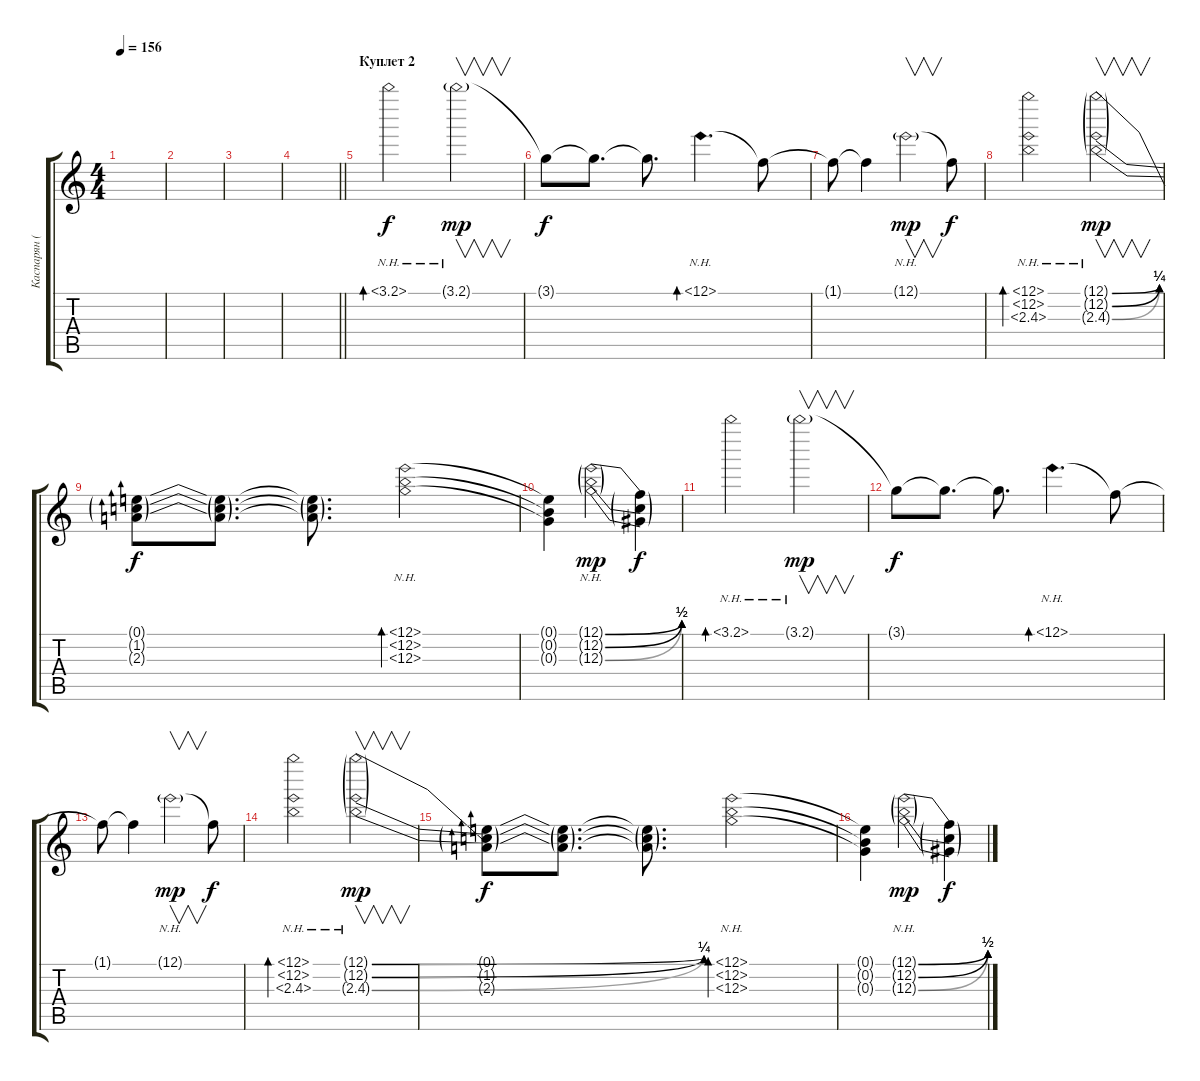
\track ("Каспарян (Соло)" "Каспарян (") {instrument electricguitarjazz}
\staff {score tabs}
\tuning (E4 B3 G3 D3 A2 E2) {hide}
\ts (4 4)
\tempo 156
\clef g2
\ks c
|
|
|
\barLineRight lightlight
|
\section ("" "Куплет 2")
3.1{nh}.2{bd 60} 3.1{nh g}.2{v dy mp} |
3.1{t}.8{dy f} 3.1{t}.8{d} 3.1{t}.8{d} 1.1{nh}.4{d bd 60} 1.1{t}.8 |
1.1{t}.8 1.1{t}.4 1.1{nh g}.2{v dy mp} 1.1{t}.8{dy f} |
(0.1{nh} 1.2{nh} 2.3{nh}).2{bd 60} (0.1{be (bend 0 0 60 1) nh g} 1.2{be (bend 0 0 60 1) nh g} 2.3{be (bend 0 0 60 1) nh g}).2{v dy mp} |
(0.1{t} 1.2{t} 2.3{t}).8{dy f} (0.1{t} 1.2{t} 2.3{t}).8{d} (0.1{t} 1.2{t} 2.3{t}).8{d} (0.1{nh} 0.2{nh} 0.3{nh}).2{bd 60} |
(0.1{t} 0.2{t} 0.3{t}).4 (0.1{be (bend 0 0 60 2) nh g} 0.2{be (bend 0 0 60 2) nh g} 0.3{be (bend 0 0 60 2) nh g}).2{dy mp} (0.1{t} 0.2{t} 0.3{t}).4{dy f} |
3.1{nh}.2{bd 60} 3.1{nh g}.2{v dy mp} |
3.1{t}.8{dy f} 3.1{t}.8{d} 3.1{t}.8{d} 1.1{nh}.4{d bd 60} 1.1{t}.8 |
1.1{t}.8 1.1{t}.4 1.1{nh g}.2{v dy mp} 1.1{t}.8{dy f} |
(0.1{nh} 1.2{nh} 2.3{nh}).2{bd 60} (0.1{be (bend 0 0 60 1) nh g} 1.2{be (bend 0 0 60 1) nh g} 2.3{be (bend 0 0 60 1) nh g}).2{v dy mp} |
(0.1{t} 1.2{t} 2.3{t}).8{dy f} (0.1{t} 1.2{t} 2.3{t}).8{d} (0.1{t} 1.2{t} 2.3{t}).8{d} (0.1{nh} 0.2{nh} 0.3{nh}).2{bd 60} |
(0.1{t} 0.2{t} 0.3{t}).4 (0.1{be (bend 0 0 60 2) nh g} 0.2{be (bend 0 0 60 2) nh g} 0.3{be (bend 0 0 60 2) nh g}).2{dy mp} (0.1{t} 0.2{t} 0.3{t}).4{dy f}
